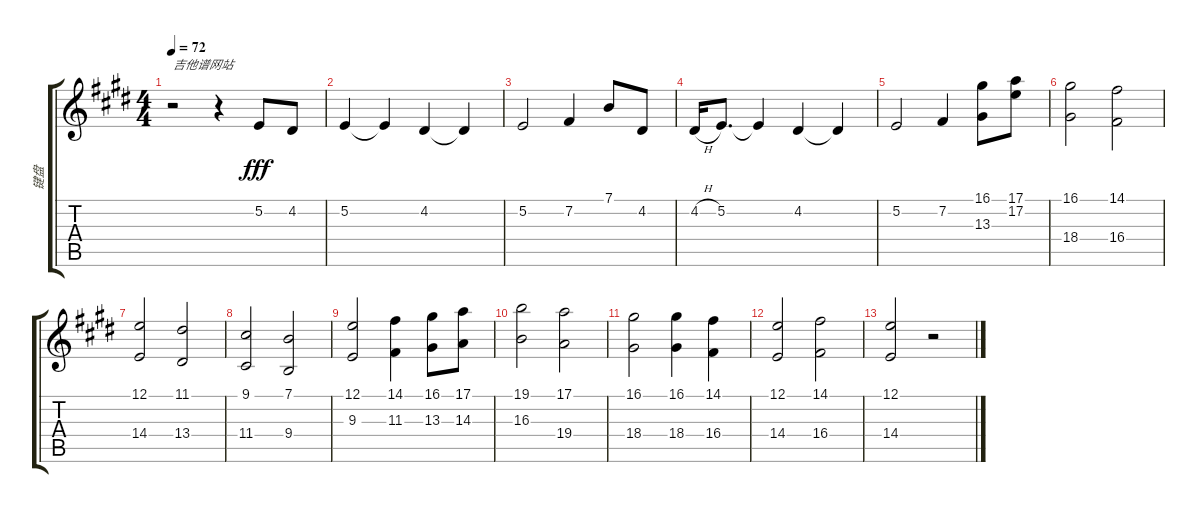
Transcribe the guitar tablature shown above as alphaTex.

\track ("键盘" "键盘") {instrument stringensemble2}
\staff {score tabs}
\tuning (E4 B3 G3 D3 A2 E2) {hide}
\ts (4 4)
\tempo 72
\clef g2
\ks e
r.2{txt "吉他谱网站" dy fff} r.4 5.2.8 4.2.8 |
5.2.4 5.2{t}.4 4.2.4 4.2{t}.4 |
5.2.2 7.2.4 7.1.8 4.2.8 |
4.2{h}.16 5.2.8{d} 5.2{t}.4 4.2.4 4.2{t}.4 |
5.2.2 7.2.4 (16.1 13.3).8{volume 6} (17.1 17.2).8{volume 11} |
(16.1 18.4).2 (14.1 16.4).2 |
(12.1 14.4).2 (11.1 13.4).2 |
(9.1 11.4).2 (7.1 9.4).2 |
(12.1 9.3).2 (14.1 11.3).4 (16.1 13.3).8 (17.1 14.3).8 |
(19.1 16.3).2 (17.1 19.4).2 |
(16.1 18.4).2 (16.1 18.4).4 (14.1 16.4).4 |
(12.1 14.4).2 (14.1 16.4).2 |
(12.1 14.4).2 r.2
